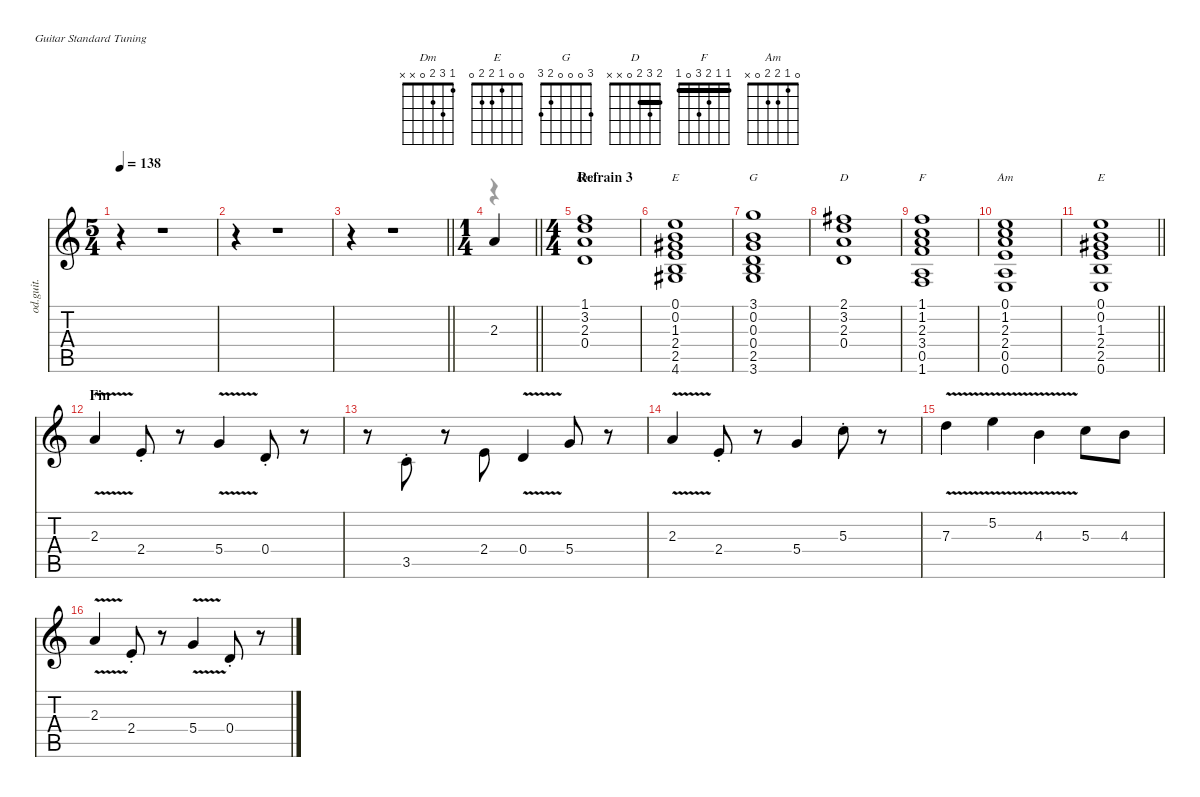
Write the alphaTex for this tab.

\defaultSystemsLayout 4
\hideDynamics
\bracketExtendMode nobrackets
\track ("Hichem" "od.guit.") {instrument overdrivenguitar}
\staff {score tabs}
\tuning (E4 B3 G3 D3 A2 E2)
\chord ("Dm" 1 3 2 0 x x)
\chord ("E" 0 0 1 2 2 0)
\chord ("G" 3 0 0 0 2 3)
\chord ("D" 2 3 2 0 x x) {barre 2}
\chord ("F" 1 1 2 3 0 1) {barre 1}
\chord ("Am" 0 1 2 2 0 x)
\voice
\ts (5 4)
\tempo 138
\clef g2
\ks aminor
r.4{dy f beam Down} r.1{beam Down} |
r.4{beam Down} r.1{beam Down} |
\barLineRight lightlight
r.4{beam Down} r.1{beam Down} |
\ts (1 4)
\beaming (8 2)
\barLineRight lightlight
2.3.4{beam Up} |
\ts (4 4)
\beaming (8 2 2 2 2)
\section ("" "Refrain 3")
(1.1 3.2 2.3 0.4).1{ch "Dm" dy mp beam Up} |
(0.1 0.2 1.3{acc #} 2.4 2.5 4.6{acc #}).1{ch "E" beam Up} |
(3.1 0.2 0.3 0.4 2.5 3.6).1{ch "G" beam Up} |
(2.1{acc #} 3.2 2.3 0.4).1{ch "D" beam Up} |
(1.1 1.2 2.3 3.4 0.5 1.6).1{ch "F" beam Up} |
(0.1 1.2 2.3 2.4 0.5 0.6).1{ch "Am" beam Up} |
\barLineRight lightlight
(0.1 0.2 1.3{acc #} 2.4 2.5 0.6).1{ch "E" beam Up} |
\section ("" "Fin")
2.3{v}.4{dy f beam Up} 2.4{st}.8{beam Up} r.8{beam Down} 5.4{v}.4{beam Up} 0.4{st}.8{beam Up} r.8{beam Down} |
r.8{beam Down} 3.5{st}.8{beam Up} r.8{beam Down} 2.4.8{beam Up} 0.4{v}.4{beam Up} 5.4.8{beam Up} r.8{beam Down} |
2.3{v}.4{beam Up} 2.4{st}.8{beam Up} r.8{beam Down} 5.4.4{beam Up} 5.3{st}.8{beam Down} r.8{beam Down} |
7.3{v}.4{beam Down} 5.2{v}.4{beam Down} 4.3{v}.4{beam Down} 5.3.8{beam Down} 4.3.8{beam Down} |
2.3{v}.4{beam Up} 2.4{st}.8{beam Up} r.8{beam Down} 5.4{v}.4{beam Up} 0.4{st}.8{beam Up} r.8{beam Down}
\voice
\clef g2
\ottava regular
\simile none
\ks aminor
|
|
\barLineRight lightlight
|
\barLineRight lightlight
r.4{dy mf beam Down} |
|
|
|
|
|
|
\barLineRight lightlight
|
|
|
|
|
